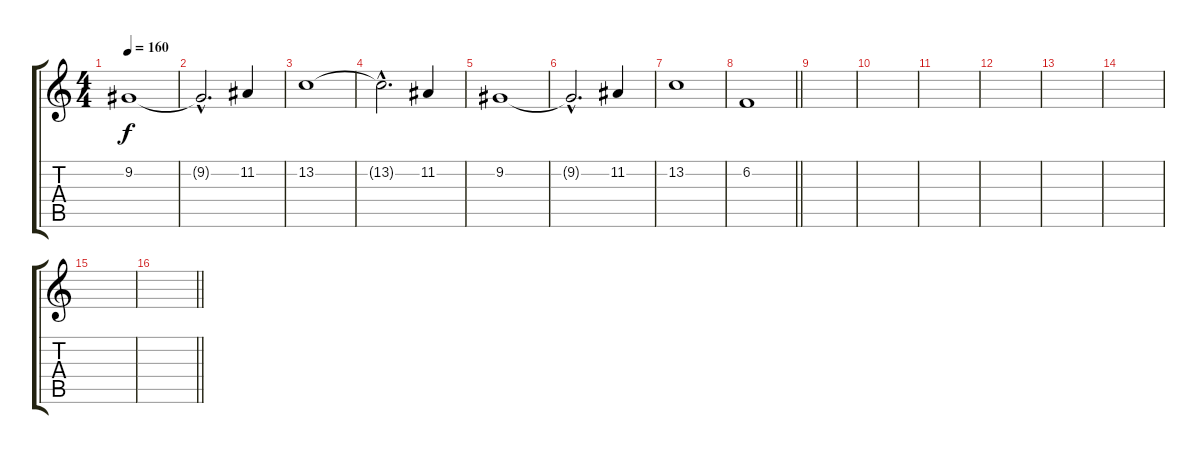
\track "" {instrument stringensemble1}
\staff {score tabs}
\tuning (E4 B3 G3 D3 A2 E2) {hide}
\ts (4 4)
\tempo 160
\clef g2
\ks c
9.2.1{dy f} |
9.2{hac t}.2{d} 11.2.4 |
13.2.1 |
13.2{hac t}.2{d} 11.2.4 |
9.2.1 |
9.2{hac t}.2{d} 11.2.4 |
13.2.1 |
\barLineRight lightlight
6.2.1 |
|
|
|
|
|
|
|
\barLineRight lightlight
